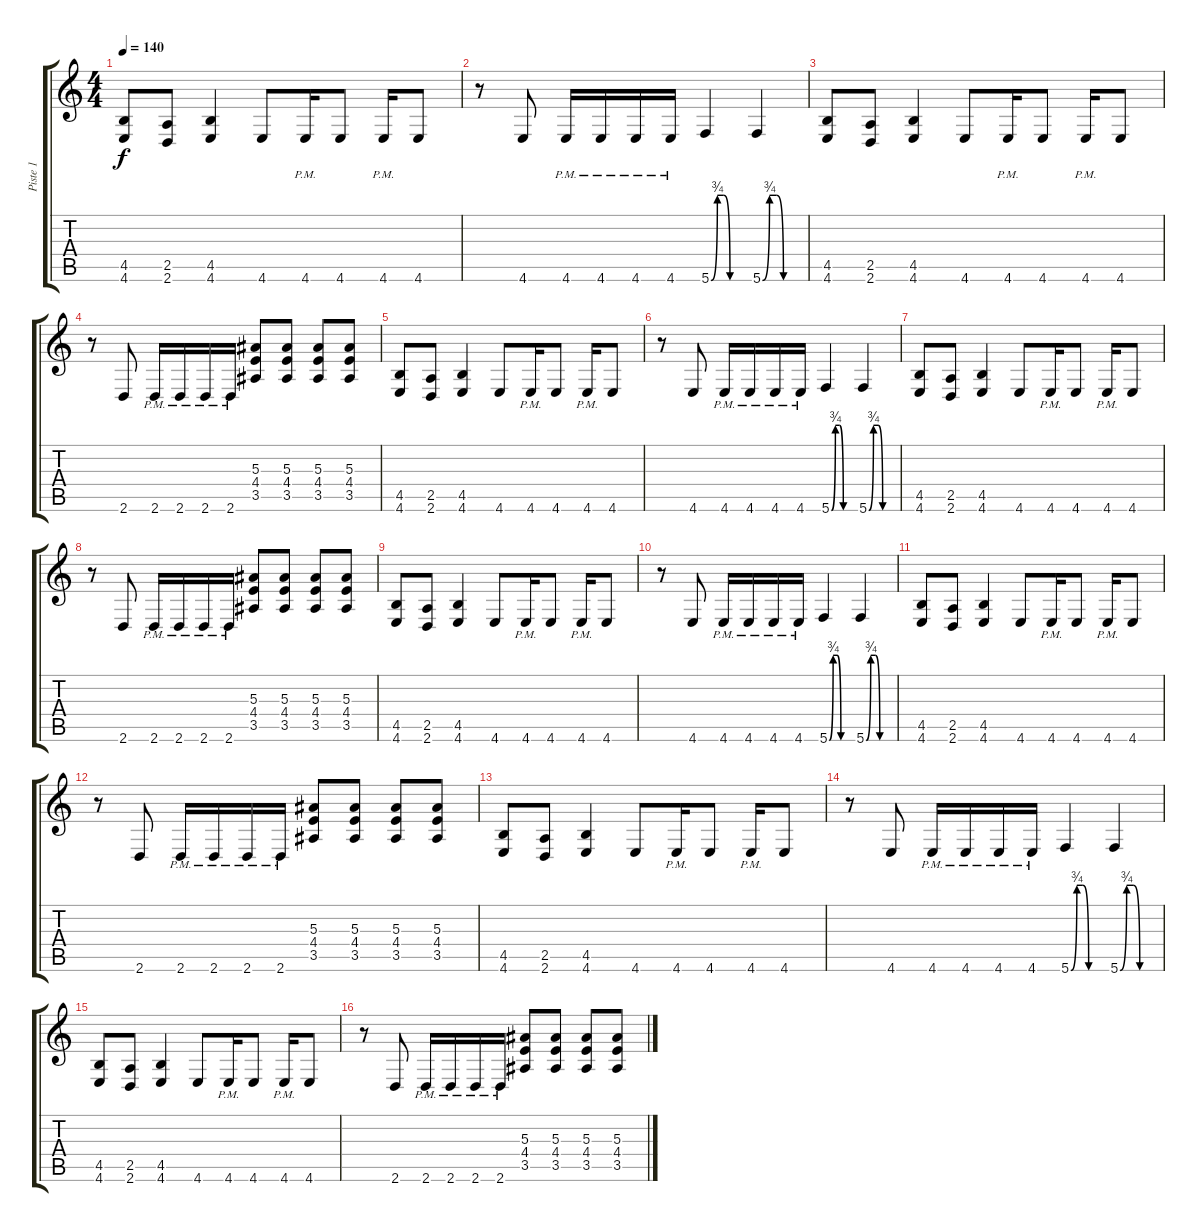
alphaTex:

\track ("Piste 1" "Piste 1") {instrument distortionguitar}
\staff {score tabs}
\tuning (D4 A3 F3 C3 G2 C2) {hide}
\ts (4 4)
\tempo 140
\clef g2
\ks c
(4.5 4.6).8{dy f} (2.5 2.6).8 (4.5 4.6).4 4.6.8 4.6{pm}.16 4.6.8 4.6{pm}.16 4.6.8 |
r.8 4.6.8 4.6{pm}.16 4.6{pm}.16 4.6{pm}.16 4.6{pm}.16 5.6{be (custom 0 0 10 3 20 3 30 0 60 0)}.4 5.6{be (custom 0 0 10 3 20 3 30 0 60 0)}.4 |
(4.5 4.6).8 (2.5 2.6).8 (4.5 4.6).4 4.6.8 4.6{pm}.16 4.6.8 4.6{pm}.16 4.6.8 |
r.8 2.6.8 2.6{pm}.16 2.6{pm}.16 2.6{pm}.16 2.6{pm}.16 (5.3 4.4 3.5).8 (5.3 4.4 3.5).8 (5.3 4.4 3.5).8 (5.3 4.4 3.5).8 |
(4.5 4.6).8 (2.5 2.6).8 (4.5 4.6).4 4.6.8 4.6{pm}.16 4.6.8 4.6{pm}.16 4.6.8 |
r.8 4.6.8 4.6{pm}.16 4.6{pm}.16 4.6{pm}.16 4.6{pm}.16 5.6{be (custom 0 0 10 3 20 3 30 0 60 0)}.4 5.6{be (custom 0 0 10 3 20 3 30 0 60 0)}.4 |
(4.5 4.6).8 (2.5 2.6).8 (4.5 4.6).4 4.6.8 4.6{pm}.16 4.6.8 4.6{pm}.16 4.6.8 |
r.8 2.6.8 2.6{pm}.16 2.6{pm}.16 2.6{pm}.16 2.6{pm}.16 (5.3 4.4 3.5).8 (5.3 4.4 3.5).8 (5.3 4.4 3.5).8 (5.3 4.4 3.5).8 |
(4.5 4.6).8 (2.5 2.6).8 (4.5 4.6).4 4.6.8 4.6{pm}.16 4.6.8 4.6{pm}.16 4.6.8 |
r.8 4.6.8 4.6{pm}.16 4.6{pm}.16 4.6{pm}.16 4.6{pm}.16 5.6{be (custom 0 0 10 3 20 3 30 0 60 0)}.4 5.6{be (custom 0 0 10 3 20 3 30 0 60 0)}.4 |
(4.5 4.6).8 (2.5 2.6).8 (4.5 4.6).4 4.6.8 4.6{pm}.16 4.6.8 4.6{pm}.16 4.6.8 |
r.8 2.6.8 2.6{pm}.16 2.6{pm}.16 2.6{pm}.16 2.6{pm}.16 (5.3 4.4 3.5).8 (5.3 4.4 3.5).8 (5.3 4.4 3.5).8 (5.3 4.4 3.5).8 |
(4.5 4.6).8 (2.5 2.6).8 (4.5 4.6).4 4.6.8 4.6{pm}.16 4.6.8 4.6{pm}.16 4.6.8 |
r.8 4.6.8 4.6{pm}.16 4.6{pm}.16 4.6{pm}.16 4.6{pm}.16 5.6{be (custom 0 0 10 3 20 3 30 0 60 0)}.4 5.6{be (custom 0 0 10 3 20 3 30 0 60 0)}.4 |
(4.5 4.6).8 (2.5 2.6).8 (4.5 4.6).4 4.6.8 4.6{pm}.16 4.6.8 4.6{pm}.16 4.6.8 |
r.8 2.6.8 2.6{pm}.16 2.6{pm}.16 2.6{pm}.16 2.6{pm}.16 (5.3 4.4 3.5).8 (5.3 4.4 3.5).8 (5.3 4.4 3.5).8 (5.3 4.4 3.5).8
